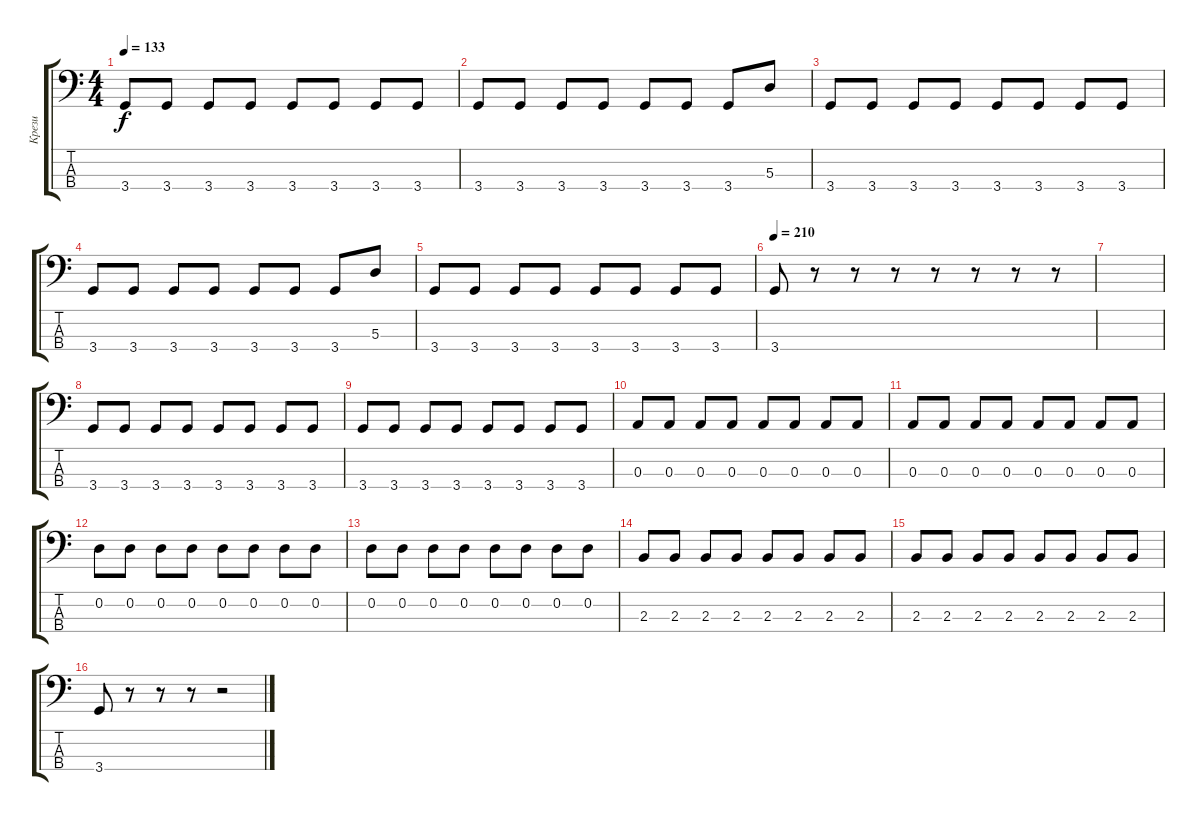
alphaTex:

\track ("Крези" "Крези") {instrument electricbassfinger}
\staff {score tabs}
\tuning (G2 D2 A1 E1) {hide}
\ts (4 4)
\tempo 133
\clef f4
\ks c
3.4.8{dy f} 3.4.8 3.4.8 3.4.8 3.4.8 3.4.8 3.4.8 3.4.8 |
3.4.8 3.4.8 3.4.8 3.4.8 3.4.8 3.4.8 3.4.8 5.3.8 |
3.4.8 3.4.8 3.4.8 3.4.8 3.4.8 3.4.8 3.4.8 3.4.8 |
3.4.8 3.4.8 3.4.8 3.4.8 3.4.8 3.4.8 3.4.8 5.3.8 |
3.4.8 3.4.8 3.4.8 3.4.8 3.4.8 3.4.8 3.4.8 3.4.8 |
\tempo 210
3.4.8 r.8 r.8 r.8 r.8 r.8 r.8 r.8 |
|
3.4.8 3.4.8 3.4.8 3.4.8 3.4.8 3.4.8 3.4.8 3.4.8 |
3.4.8 3.4.8 3.4.8 3.4.8 3.4.8 3.4.8 3.4.8 3.4.8 |
0.3.8 0.3.8 0.3.8 0.3.8 0.3.8 0.3.8 0.3.8 0.3.8 |
0.3.8 0.3.8 0.3.8 0.3.8 0.3.8 0.3.8 0.3.8 0.3.8 |
0.2.8 0.2.8 0.2.8 0.2.8 0.2.8 0.2.8 0.2.8 0.2.8 |
0.2.8 0.2.8 0.2.8 0.2.8 0.2.8 0.2.8 0.2.8 0.2.8 |
2.3.8 2.3.8 2.3.8 2.3.8 2.3.8 2.3.8 2.3.8 2.3.8 |
2.3.8 2.3.8 2.3.8 2.3.8 2.3.8 2.3.8 2.3.8 2.3.8 |
3.4.8 r.8 r.8 r.8 r.2
